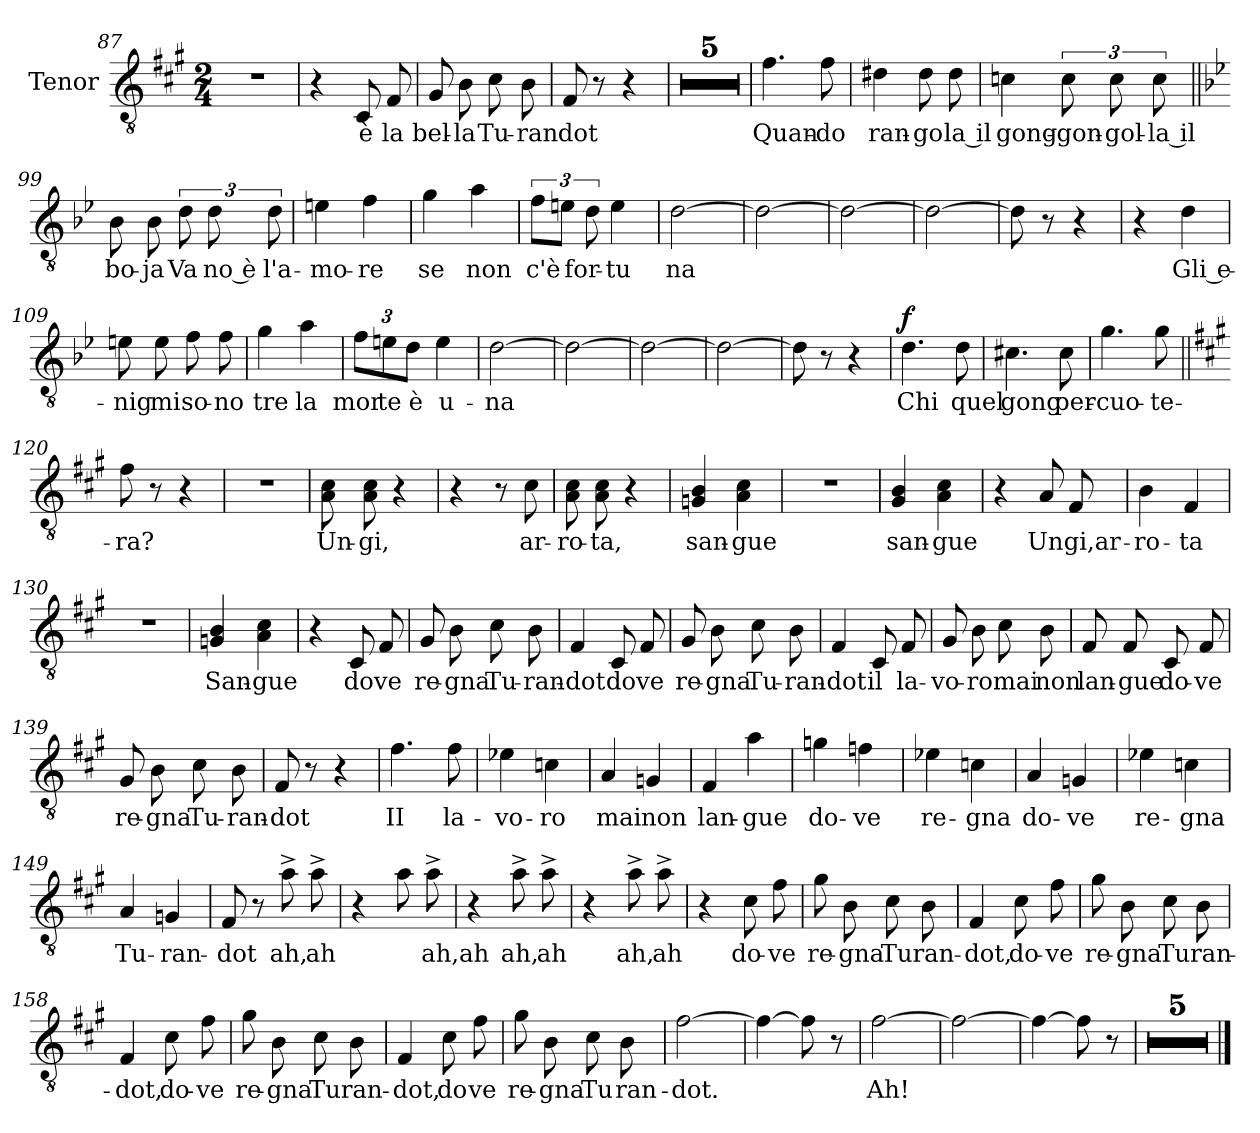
**kern	**text	**dynam
*part1	*part1	*part1
*staff1	*staff1	*staff1
*I"Tenor	*	*
*I'Tenor	*	*
!!LO:PB:g=z
*clefGv2	*	*
*k[f#c#g#]	*	*
*A:	*	*
*M2/4	*	*
=87	=87	=87
2r	.	.
=88	=88	=88
4r	.	.
!	!LO:LY:b	!
8C#/	è	.
!	!LO:LY:b	!
8F#/	la	.
=89	=89	=89
!	!LO:LY:b	!
8G#/	bel-	.
!	!LO:LY:b	!
8B\	-la	.
!	!LO:LY:b	!
8c#\	Tu-	.
!	!LO:LY:b	!
8B\	-ran	.
=90	=90	=90
!	!LO:LY:b	!
8F#/	dot	.
8r	.	.
4r	.	.
=91	=91	=91
2r	.	.
=92	=92	=92
2r	.	.
!!LO:PB:g=z
=93	=93	=93
2r	.	.
=94	=94	=94
2r	.	.
=95	=95	=95
2r	.	.
=96	=96	=96
!	!LO:LY:b	!
4.f#\	Quan-	.
!	!LO:LY:b	!
8f#\	-do	.
=97	=97	=97
!	!LO:LY:b	!
4d#X\	ran-	.
!	!LO:LY:b	!
8d#\	-go	.
!	!LO:LY:b	!
8d#\	la il	.
=98	=98	=98
!	!LO:LY:b	!
4cn\	gong-	.
!	!LO:LY:b	!
12c\	-gon-	.
!	!LO:LY:b	!
12c\	gol-	.
!	!LO:LY:b	!
12c\	la il	.
!!LO:PB:g=z
=99||	=99||	=99||
*k[b-e-]	*	*
*B-:	*	*
!	!LO:LY:b	!
8B-\	bo-	.
!	!LO:LY:b	!
8B-\	-ja	.
!	!LO:LY:b	!
12d\	Va	.
!	!LO:LY:b	!
12d\	no è	.
!	!LO:LY:b	!
12d\	l'a-	.
=100	=100	=100
!	!LO:LY:b	!
4en\	-mo-	.
!	!LO:LY:b	!
4f\	-re	.
=101	=101	=101
!	!LO:LY:b	!
4g\	se	.
!	!LO:LY:b	!
4a\	non	.
=102	=102	=102
!	!LO:LY:b	!
12f\L	c'è	.
12en\J	.	.
!	!LO:LY:b	!
12d\	for-	.
!	!LO:LY:b	!
4e\	-tu	.
=103	=103	=103
!	!LO:LY:b	!
[2d\	na	.
!!LO:PB:g=z
=104	=104	=104
2d\_	.	.
=105	=105	=105
2d\_	.	.
=106	=106	=106
2d\_	.	.
=107	=107	=107
8d\]	.	.
8r	.	.
4r	.	.
=108	=108	=108
4r	.	.
!	!LO:LY:b	!
4d\	Gli e-	.
!!LO:PB:g=z
=109	=109	=109
!	!LO:LY:b	!
8en\	-nig	.
!	!LO:LY:b	!
8e\	mi	.
!	!LO:LY:b	!
8f\	so-	.
!	!LO:LY:b	!
8f\	no	.
=110	=110	=110
!	!LO:LY:b	!
4g\	tre	.
!	!LO:LY:b	!
4a\	la	.
=111	=111	=111
*Xbrackettup	*	*
!	!LO:LY:b	!
12f\L	mor	.
!	!LO:LY:b	!
12en\	te	.
!	!LO:LY:b	!
12d\J	è	.
!	!LO:LY:b	!
4e\	u-	.
=112	=112	=112
!	!LO:LY:b	!
[2d\	-na	.
=113	=113	=113
2d\_	.	.
!!LO:PB:g=z
=114	=114	=114
2d\_	.	.
=115	=115	=115
2d\_	.	.
=116	=116	=116
8d\]	.	.
8r	.	.
4r	.	.
=117	=117	=117
!	!LO:LY:b	!LO:DY:a
4.d\	Chi	f
!	!LO:LY:b	!
8d\	quel	.
=118	=118	=118
!	!LO:LY:b	!
4.c#X\	gong	.
!	!LO:LY:b	!
8c#\	per-	.
!!LO:PB:g=z
=119	=119	=119
!	!LO:LY:b	!
4.g\	-cuo-	.
!	!LO:LY:b	!
8g\	-te-	.
=120||	=120||	=120||
*k[f#c#g#]	*	*
*A:	*	*
!	!LO:LY:b	!
8f#\	-ra?	.
8r	.	.
4r	.	.
=121	=121	=121
2r	.	.
=122	=122	=122
!	!LO:LY:b	!
8A\ 8c#\	Un-	.
!	!LO:LY:b	!
8A\ 8c#\	-gi,	.
4r	.	.
=123	=123	=123
4r	.	.
8r	.	.
!	!LO:LY:b	!
8c#\	ar-	.
!!LO:PB:g=z
=124	=124	=124
!	!LO:LY:b	!
8A\ 8c#\	-ro-	.
!	!LO:LY:b	!
8A\ 8c#\	-ta,	.
4r	.	.
=125	=125	=125
!	!LO:LY:b	!
4Gn/ 4B/	san-	.
!	!LO:LY:b	!
4A\ 4c#\	-gue	.
=126	=126	=126
2r	.	.
=127	=127	=127
!	!LO:LY:b	!
4G#/ 4B/	san-	.
!	!LO:LY:b	!
4A\ 4c#\	-gue	.
=128	=128	=128
4r	.	.
!	!LO:LY:b	!
8A/	Un	.
!	!LO:LY:b	!
8F#/	­gi,ar-	.
=129	=129	=129
!	!LO:LY:b	!
4B\	-ro-	.
!	!LO:LY:b	!
4F#/	-ta	.
!!LO:PB:g=z
=130	=130	=130
2r	.	.
=131	=131	=131
!	!LO:LY:b	!
4Gn/ 4B/	San-	.
!	!LO:LY:b	!
4A\ 4c#\	-gue	.
=132	=132	=132
4r	.	.
!	!LO:LY:b	!
8C#/	do	.
!	!LO:LY:b	!
8F#/	ve	.
=133	=133	=133
!	!LO:LY:b	!
8G#/	re-	.
!	!LO:LY:b	!
8B\	-gna	.
!	!LO:LY:b	!
8c#\	Tu-	.
!	!LO:LY:b	!
8B\	-ran-	.
=134	=134	=134
!	!LO:LY:b	!
4F#/	-dot	.
!	!LO:LY:b	!
8C#/	do­ve	.
8F#/	.	.
=135	=135	=135
!	!LO:LY:b	!
8G#/	re-	.
!	!LO:LY:b	!
8B\	-gna	.
!	!LO:LY:b	!
8c#\	Tu-	.
!	!LO:LY:b	!
8B\	-ran-	.
!!LO:PB:g=z
=136	=136	=136
!	!LO:LY:b	!
4F#/	-dot	.
!	!LO:LY:b	!
8C#/	il	.
!	!LO:LY:b	!
8F#/	la-	.
=137	=137	=137
!	!LO:LY:b	!
8G#/	-vo-	.
!	!LO:LY:b	!
8B\	-ro	.
!	!LO:LY:b	!
8c#\	mai	.
!	!LO:LY:b	!
8B\	non	.
=138	=138	=138
!	!LO:LY:b	!
8F#/	lan-	.
!	!LO:LY:b	!
8F#/	-gue	.
!	!LO:LY:b	!
8C#/	do-	.
!	!LO:LY:b	!
8F#/	-ve	.
=139	=139	=139
!	!LO:LY:b	!
8G#/	re-	.
!	!LO:LY:b	!
8B\	-gna	.
!	!LO:LY:b	!
8c#\	Tu-	.
!	!LO:LY:b	!
8B\	-ran-	.
=140	=140	=140
!	!LO:LY:b	!
8F#/	-dot	.
8r	.	.
4r	.	.
!!LO:PB:g=z
=141	=141	=141
!	!LO:LY:b	!
4.f#\	II	.
!	!LO:LY:b	!
8f#\	la-	.
=142	=142	=142
!	!LO:LY:b	!
4e-X\	-vo-	.
!	!LO:LY:b	!
4cn\	-ro	.
=143	=143	=143
!	!LO:LY:b	!
4A/	mai	.
!	!LO:LY:b	!
4Gn/	non	.
=144	=144	=144
!	!LO:LY:b	!
4F#/	lan-	.
!	!LO:LY:b	!
4a\	-gue	.
=145	=145	=145
!	!LO:LY:b	!
4gn\	do-	.
!	!LO:LY:b	!
4fn\	-ve	.
=146	=146	=146
!	!LO:LY:b	!
4e-X\	re-	.
!	!LO:LY:b	!
4cn\	-gna	.
!!LO:PB:g=z
=147	=147	=147
!	!LO:LY:b	!
4A/	do-	.
!	!LO:LY:b	!
4Gn/	-ve	.
=148	=148	=148
!	!LO:LY:b	!
4e-X\	re-	.
!	!LO:LY:b	!
4cn\	-gna	.
=149	=149	=149
!	!LO:LY:b	!
4A/	Tu-	.
!	!LO:LY:b	!
4Gn/	-ran-	.
=150	=150	=150
!	!LO:LY:b	!
8F#/	-dot	.
8r	.	.
!	!LO:LY:b	!
8a^\	ah,	.
!	!LO:LY:b	!
8a^\	ah	.
!!LO:PB:g=z
=151	=151	=151
4r	.	.
8a\	.	.
!	!LO:LY:b	!
8a^\	ah,ah	.
=152	=152	=152
4r	.	.
!	!LO:LY:b	!
8a^\	ah,	.
!	!LO:LY:b	!
8a^\	ah	.
=153	=153	=153
4r	.	.
!	!LO:LY:b	!
8a^\	ah,	.
!	!LO:LY:b	!
8a^\	ah	.
=154	=154	=154
4r	.	.
!	!LO:LY:b	!
8c#\	do-	.
!	!LO:LY:b	!
8f#\	-ve	.
!!LO:PB:g=z
=155	=155	=155
!	!LO:LY:b	!
8g#\	re-	.
!	!LO:LY:b	!
8B\	-gna	.
!	!LO:LY:b	!
8c#\	Tu­ran-	.
8B\	.	.
=156	=156	=156
!	!LO:LY:b	!
4F#/	-dot,	.
!	!LO:LY:b	!
8c#\	do-	.
!	!LO:LY:b	!
8f#\	-ve	.
=157	=157	=157
!	!LO:LY:b	!
8g#\	re-	.
!	!LO:LY:b	!
8B\	-gna	.
!	!LO:LY:b	!
8c#\	Tu­ran-	.
8B\	.	.
=158	=158	=158
!	!LO:LY:b	!
4F#/	-dot,	.
!	!LO:LY:b	!
8c#\	do-	.
!	!LO:LY:b	!
8f#\	-ve	.
=159	=159	=159
!	!LO:LY:b	!
8g#\	re-	.
!	!LO:LY:b	!
8B\	-gna	.
!	!LO:LY:b	!
8c#\	Tu­ran-	.
8B\	.	.
=160	=160	=160
!	!LO:LY:b	!
4F#/	-dot,	.
!	!LO:LY:b	!
8c#\	do	.
!	!LO:LY:b	!
8f#\	ve	.
!!LO:PB:g=z
=161	=161	=161
!	!LO:LY:b	!
8g#\	re-	.
!	!LO:LY:b	!
8B\	-gna	.
!	!LO:LY:b	!
8c#\	Tu	.
!	!LO:LY:b	!
8B\	­ran-	.
=162	=162	=162
!	!LO:LY:b	!
[2f#\	-dot.	.
=163	=163	=163
4f#\_	.	.
8f#\]	.	.
8r	.	.
=164	=164	=164
!	!LO:LY:b	!
[2f#\	Ah!	.
=165	=165	=165
2f#\_	.	.
=166	=166	=166
4f#\_	.	.
8f#\]	.	.
8r	.	.
=167	=167	=167
2r	.	.
=168	=168	=168
2r	.	.
=169	=169	=169
2r	.	.
=170	=170	=170
2r	.	.
=171	=171	=171
2r	.	.
==	==	==
*-	*-	*-
